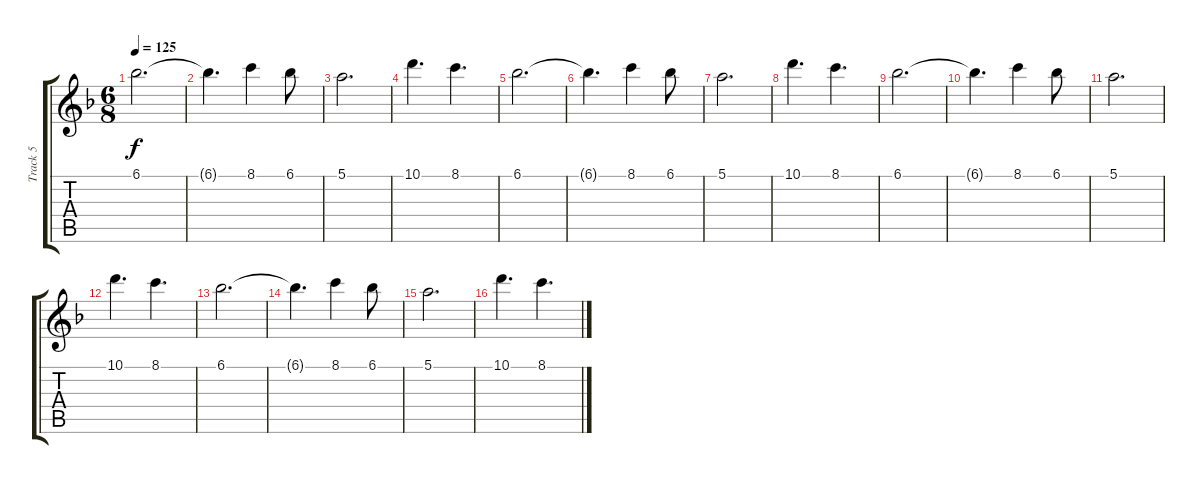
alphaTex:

\track ("Track 5" "Track 5") {instrument overdrivenguitar}
\staff {score tabs}
\tuning (E4 B3 G3 D3 A2 E2) {hide}
\ts (6 8)
\tempo 125
\clef g2
\ks f
6.1.2{d dy f} |
6.1{t}.4{d} 8.1.4 6.1.8 |
5.1.2{d} |
10.1.4{d} 8.1.4{d} |
6.1.2{d} |
6.1{t}.4{d} 8.1.4 6.1.8 |
5.1.2{d} |
10.1.4{d} 8.1.4{d} |
6.1.2{d} |
6.1{t}.4{d} 8.1.4 6.1.8 |
5.1.2{d} |
10.1.4{d} 8.1.4{d} |
6.1.2{d} |
6.1{t}.4{d} 8.1.4 6.1.8 |
5.1.2{d} |
10.1.4{d} 8.1.4{d}
